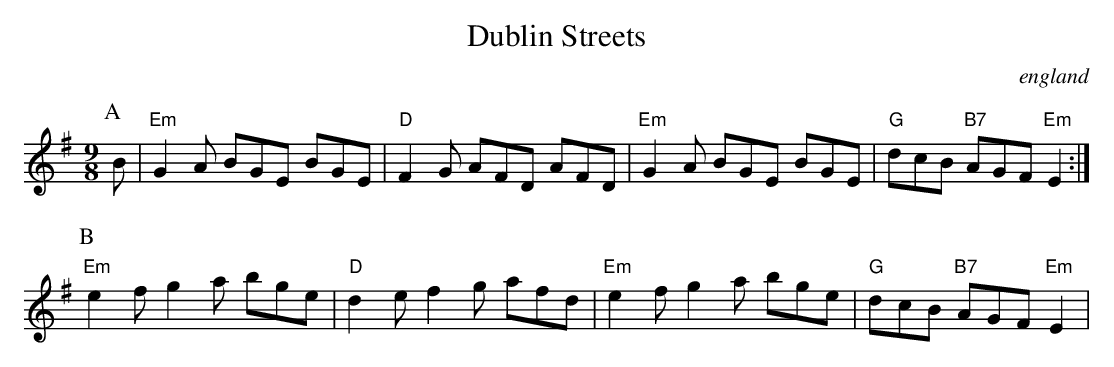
X:1
T:Dublin Streets
O:england
M:9/8
K:Em
P:A
B|"Em"G2A BGE BGE|"D"F2G AFD AFD|"Em"G2A BGE BGE|"G"dcB "B7"AGF "Em"E2:|
P:B
"Em"e2f g2a bge|"D"d2e f2g afd|"Em"e2f g2a bge|"G"dcB "B7"AGF "Em"E2|
